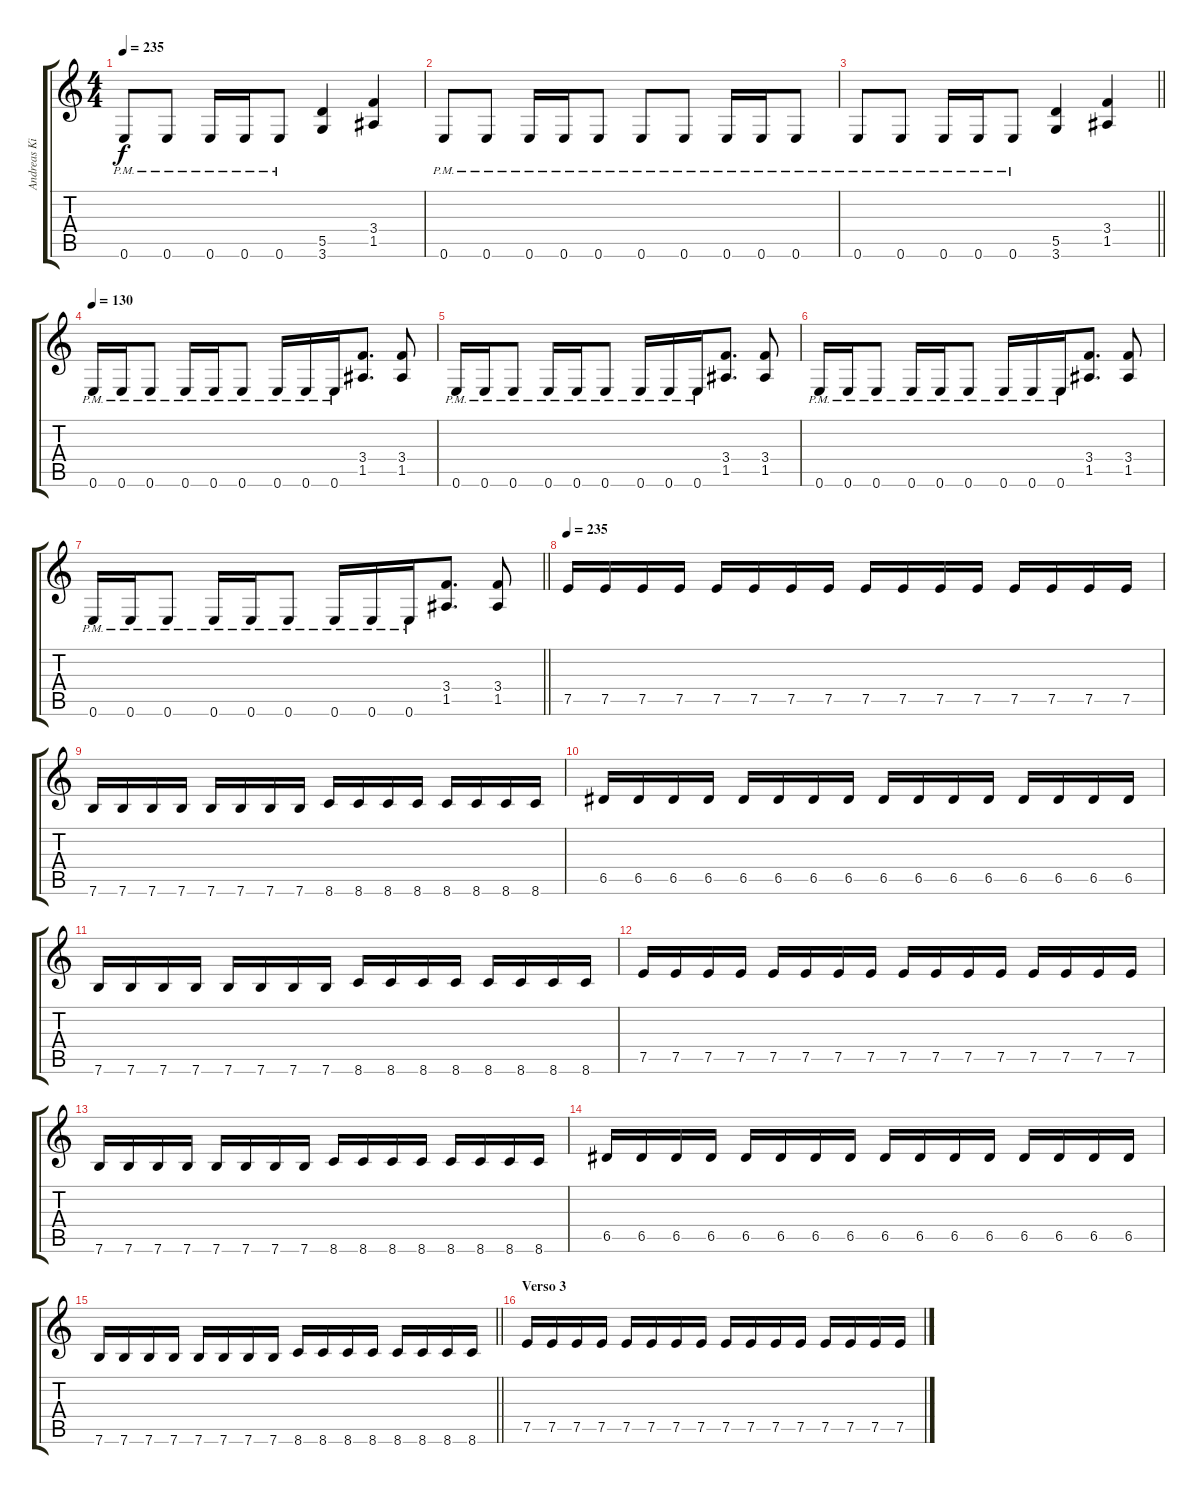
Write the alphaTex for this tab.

\track ("Andreas Kisser" "Andreas Ki") {instrument overdrivenguitar}
\staff {score tabs}
\tuning (E4 B3 G3 D3 A2 E2) {hide}
\ts (4 4)
\tempo 235
\clef g2
\ks c
0.6{pm}.8{dy f} 0.6{pm}.8 0.6{pm}.16 0.6{pm}.16 0.6{pm}.8 (5.5 3.6).4 (3.4 1.5).4 |
0.6{pm}.8 0.6{pm}.8 0.6{pm}.16 0.6{pm}.16 0.6{pm}.8 0.6{pm}.8 0.6{pm}.8 0.6{pm}.16 0.6{pm}.16 0.6{pm}.8 |
\barLineRight lightlight
0.6{pm}.8 0.6{pm}.8 0.6{pm}.16 0.6{pm}.16 0.6{pm}.8 (5.5 3.6).4 (3.4 1.5).4 |
\tempo 130
0.6{pm}.16 0.6{pm}.16 0.6{pm}.8 0.6{pm}.16 0.6{pm}.16 0.6{pm}.8 0.6{pm}.16 0.6{pm}.16 0.6{pm}.16 (3.4 1.5).8{d} (3.4 1.5).8 |
0.6{pm}.16 0.6{pm}.16 0.6{pm}.8 0.6{pm}.16 0.6{pm}.16 0.6{pm}.8 0.6{pm}.16 0.6{pm}.16 0.6{pm}.16 (3.4 1.5).8{d} (3.4 1.5).8 |
0.6{pm}.16 0.6{pm}.16 0.6{pm}.8 0.6{pm}.16 0.6{pm}.16 0.6{pm}.8 0.6{pm}.16 0.6{pm}.16 0.6{pm}.16 (3.4 1.5).8{d} (3.4 1.5).8 |
\barLineRight lightlight
0.6{pm}.16 0.6{pm}.16 0.6{pm}.8 0.6{pm}.16 0.6{pm}.16 0.6{pm}.8 0.6{pm}.16 0.6{pm}.16 0.6{pm}.16 (3.4 1.5).8{d} (3.4 1.5).8 |
\tempo 235
7.5.16 7.5.16 7.5.16 7.5.16 7.5.16 7.5.16 7.5.16 7.5.16 7.5.16 7.5.16 7.5.16 7.5.16 7.5.16 7.5.16 7.5.16 7.5.16 |
7.6.16 7.6.16 7.6.16 7.6.16 7.6.16 7.6.16 7.6.16 7.6.16 8.6.16 8.6.16 8.6.16 8.6.16 8.6.16 8.6.16 8.6.16 8.6.16 |
6.5.16 6.5.16 6.5.16 6.5.16 6.5.16 6.5.16 6.5.16 6.5.16 6.5.16 6.5.16 6.5.16 6.5.16 6.5.16 6.5.16 6.5.16 6.5.16 |
7.6.16 7.6.16 7.6.16 7.6.16 7.6.16 7.6.16 7.6.16 7.6.16 8.6.16 8.6.16 8.6.16 8.6.16 8.6.16 8.6.16 8.6.16 8.6.16 |
7.5.16 7.5.16 7.5.16 7.5.16 7.5.16 7.5.16 7.5.16 7.5.16 7.5.16 7.5.16 7.5.16 7.5.16 7.5.16 7.5.16 7.5.16 7.5.16 |
7.6.16 7.6.16 7.6.16 7.6.16 7.6.16 7.6.16 7.6.16 7.6.16 8.6.16 8.6.16 8.6.16 8.6.16 8.6.16 8.6.16 8.6.16 8.6.16 |
6.5.16 6.5.16 6.5.16 6.5.16 6.5.16 6.5.16 6.5.16 6.5.16 6.5.16 6.5.16 6.5.16 6.5.16 6.5.16 6.5.16 6.5.16 6.5.16 |
\barLineRight lightlight
7.6.16 7.6.16 7.6.16 7.6.16 7.6.16 7.6.16 7.6.16 7.6.16 8.6.16 8.6.16 8.6.16 8.6.16 8.6.16 8.6.16 8.6.16 8.6.16 |
\section ("" "Verso 3")
7.5.16 7.5.16 7.5.16 7.5.16 7.5.16 7.5.16 7.5.16 7.5.16 7.5.16 7.5.16 7.5.16 7.5.16 7.5.16 7.5.16 7.5.16 7.5.16
